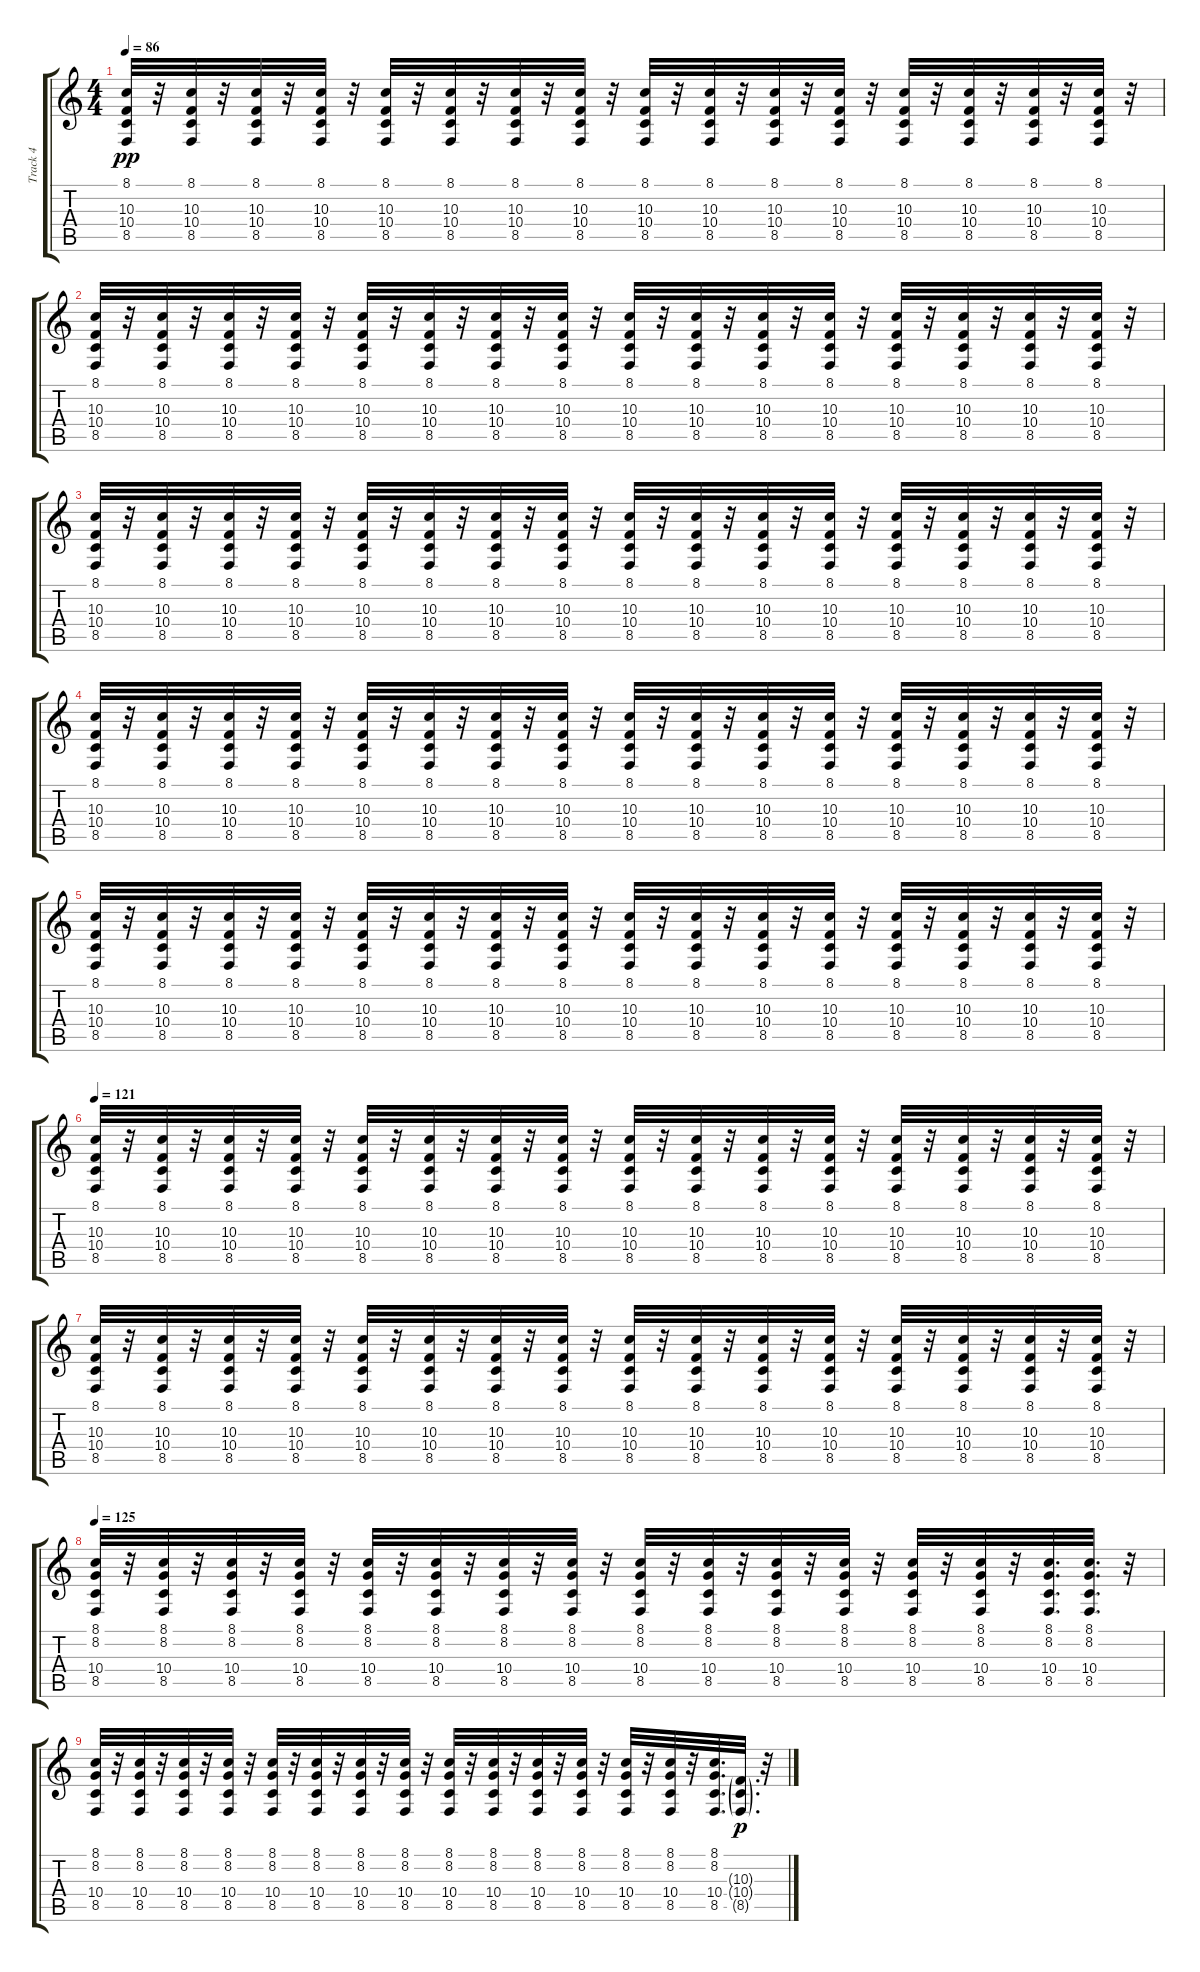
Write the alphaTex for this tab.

\track ("Track 4" "Track 4") {instrument flute}
\staff {score tabs}
\tuning (E4 B3 G3 D3 A2 E2) {hide}
\ts (4 4)
\tempo 86
\clef g2
\ks c
(8.1 10.3 10.4 8.5).32{dy pp} r.32 (8.1 10.3 10.4 8.5).32 r.32 (8.1 10.3 10.4 8.5).32 r.32 (8.1 10.3 10.4 8.5).32 r.32 (8.1 10.3 10.4 8.5).32 r.32 (8.1 10.3 10.4 8.5).32 r.32 (8.1 10.3 10.4 8.5).32 r.32 (8.1 10.3 10.4 8.5).32 r.32 (8.1 10.3 10.4 8.5).32 r.32 (8.1 10.3 10.4 8.5).32 r.32 (8.1 10.3 10.4 8.5).32 r.32 (8.1 10.3 10.4 8.5).32 r.32 (8.1 10.3 10.4 8.5).32 r.32 (8.1 10.3 10.4 8.5).32 r.32 (8.1 10.3 10.4 8.5).32 r.32 (8.1 10.3 10.4 8.5).32 r.32 |
(8.1 10.3 10.4 8.5).32 r.32 (8.1 10.3 10.4 8.5).32 r.32 (8.1 10.3 10.4 8.5).32 r.32 (8.1 10.3 10.4 8.5).32 r.32 (8.1 10.3 10.4 8.5).32 r.32 (8.1 10.3 10.4 8.5).32 r.32 (8.1 10.3 10.4 8.5).32 r.32 (8.1 10.3 10.4 8.5).32 r.32 (8.1 10.3 10.4 8.5).32 r.32 (8.1 10.3 10.4 8.5).32 r.32 (8.1 10.3 10.4 8.5).32 r.32 (8.1 10.3 10.4 8.5).32 r.32 (8.1 10.3 10.4 8.5).32 r.32 (8.1 10.3 10.4 8.5).32 r.32 (8.1 10.3 10.4 8.5).32 r.32 (8.1 10.3 10.4 8.5).32 r.32 |
(8.1 10.3 10.4 8.5).32 r.32 (8.1 10.3 10.4 8.5).32 r.32 (8.1 10.3 10.4 8.5).32 r.32 (8.1 10.3 10.4 8.5).32 r.32 (8.1 10.3 10.4 8.5).32 r.32 (8.1 10.3 10.4 8.5).32 r.32 (8.1 10.3 10.4 8.5).32 r.32 (8.1 10.3 10.4 8.5).32 r.32 (8.1 10.3 10.4 8.5).32 r.32 (8.1 10.3 10.4 8.5).32 r.32 (8.1 10.3 10.4 8.5).32 r.32 (8.1 10.3 10.4 8.5).32 r.32 (8.1 10.3 10.4 8.5).32 r.32 (8.1 10.3 10.4 8.5).32 r.32 (8.1 10.3 10.4 8.5).32 r.32 (8.1 10.3 10.4 8.5).32 r.32 |
(8.1 10.3 10.4 8.5).32 r.32 (8.1 10.3 10.4 8.5).32 r.32 (8.1 10.3 10.4 8.5).32 r.32 (8.1 10.3 10.4 8.5).32 r.32 (8.1 10.3 10.4 8.5).32 r.32 (8.1 10.3 10.4 8.5).32 r.32 (8.1 10.3 10.4 8.5).32 r.32 (8.1 10.3 10.4 8.5).32 r.32 (8.1 10.3 10.4 8.5).32 r.32 (8.1 10.3 10.4 8.5).32 r.32 (8.1 10.3 10.4 8.5).32 r.32 (8.1 10.3 10.4 8.5).32 r.32 (8.1 10.3 10.4 8.5).32 r.32 (8.1 10.3 10.4 8.5).32 r.32 (8.1 10.3 10.4 8.5).32 r.32 (8.1 10.3 10.4 8.5).32 r.32 |
(8.1 10.3 10.4 8.5).32 r.32 (8.1 10.3 10.4 8.5).32 r.32 (8.1 10.3 10.4 8.5).32 r.32 (8.1 10.3 10.4 8.5).32 r.32 (8.1 10.3 10.4 8.5).32 r.32 (8.1 10.3 10.4 8.5).32 r.32 (8.1 10.3 10.4 8.5).32 r.32 (8.1 10.3 10.4 8.5).32 r.32 (8.1 10.3 10.4 8.5).32 r.32 (8.1 10.3 10.4 8.5).32 r.32 (8.1 10.3 10.4 8.5).32 r.32 (8.1 10.3 10.4 8.5).32 r.32 (8.1 10.3 10.4 8.5).32 r.32 (8.1 10.3 10.4 8.5).32 r.32 (8.1 10.3 10.4 8.5).32 r.32 (8.1 10.3 10.4 8.5).32 r.32 |
\tempo 121
(8.1 10.3 10.4 8.5).32 r.32 (8.1 10.3 10.4 8.5).32 r.32 (8.1 10.3 10.4 8.5).32 r.32 (8.1 10.3 10.4 8.5).32 r.32 (8.1 10.3 10.4 8.5).32 r.32 (8.1 10.3 10.4 8.5).32 r.32 (8.1 10.3 10.4 8.5).32 r.32 (8.1 10.3 10.4 8.5).32 r.32 (8.1 10.3 10.4 8.5).32 r.32 (8.1 10.3 10.4 8.5).32 r.32 (8.1 10.3 10.4 8.5).32 r.32 (8.1 10.3 10.4 8.5).32 r.32 (8.1 10.3 10.4 8.5).32 r.32 (8.1 10.3 10.4 8.5).32 r.32 (8.1 10.3 10.4 8.5).32 r.32 (8.1 10.3 10.4 8.5).32 r.32 |
(8.1 10.3 10.4 8.5).32 r.32 (8.1 10.3 10.4 8.5).32 r.32 (8.1 10.3 10.4 8.5).32 r.32 (8.1 10.3 10.4 8.5).32 r.32 (8.1 10.3 10.4 8.5).32 r.32 (8.1 10.3 10.4 8.5).32 r.32 (8.1 10.3 10.4 8.5).32 r.32 (8.1 10.3 10.4 8.5).32 r.32 (8.1 10.3 10.4 8.5).32 r.32 (8.1 10.3 10.4 8.5).32 r.32 (8.1 10.3 10.4 8.5).32 r.32 (8.1 10.3 10.4 8.5).32 r.32 (8.1 10.3 10.4 8.5).32 r.32 (8.1 10.3 10.4 8.5).32 r.32 (8.1 10.3 10.4 8.5).32 r.32 (8.1 10.3 10.4 8.5).32 r.32 |
\tempo 125
(8.1 8.2 10.4 8.5).32 r.32 (8.1 8.2 10.4 8.5).32 r.32 (8.1 8.2 10.4 8.5).32 r.32 (8.1 8.2 10.4 8.5).32 r.32 (8.1 8.2 10.4 8.5).32 r.32 (8.1 8.2 10.4 8.5).32 r.32 (8.1 8.2 10.4 8.5).32 r.32 (8.1 8.2 10.4 8.5).32 r.32 (8.1 8.2 10.4 8.5).32 r.32 (8.1 8.2 10.4 8.5).32 r.32 (8.1 8.2 10.4 8.5).32 r.32 (8.1 8.2 10.4 8.5).32 r.32 (8.1 8.2 10.4 8.5).32 r.32 (8.1 8.2 10.4 8.5).32 r.32 (8.1 8.2 10.4 8.5).32{d} (8.1 8.2 10.4 8.5).32{d} r.32 |
(8.1 8.2 10.4 8.5).32 r.32 (8.1 8.2 10.4 8.5).32 r.32 (8.1 8.2 10.4 8.5).32 r.32 (8.1 8.2 10.4 8.5).32 r.32 (8.1 8.2 10.4 8.5).32 r.32 (8.1 8.2 10.4 8.5).32 r.32 (8.1 8.2 10.4 8.5).32 r.32 (8.1 8.2 10.4 8.5).32 r.32 (8.1 8.2 10.4 8.5).32 r.32 (8.1 8.2 10.4 8.5).32 r.32 (8.1 8.2 10.4 8.5).32 r.32 (8.1 8.2 10.4 8.5).32 r.32 (8.1 8.2 10.4 8.5).32 r.32 (8.1 8.2 10.4 8.5).32 r.32 (8.1 8.2 10.4 8.5).32{d} (10.3{g} 10.4{g} 8.5{g}).32{d dy p} r.32
